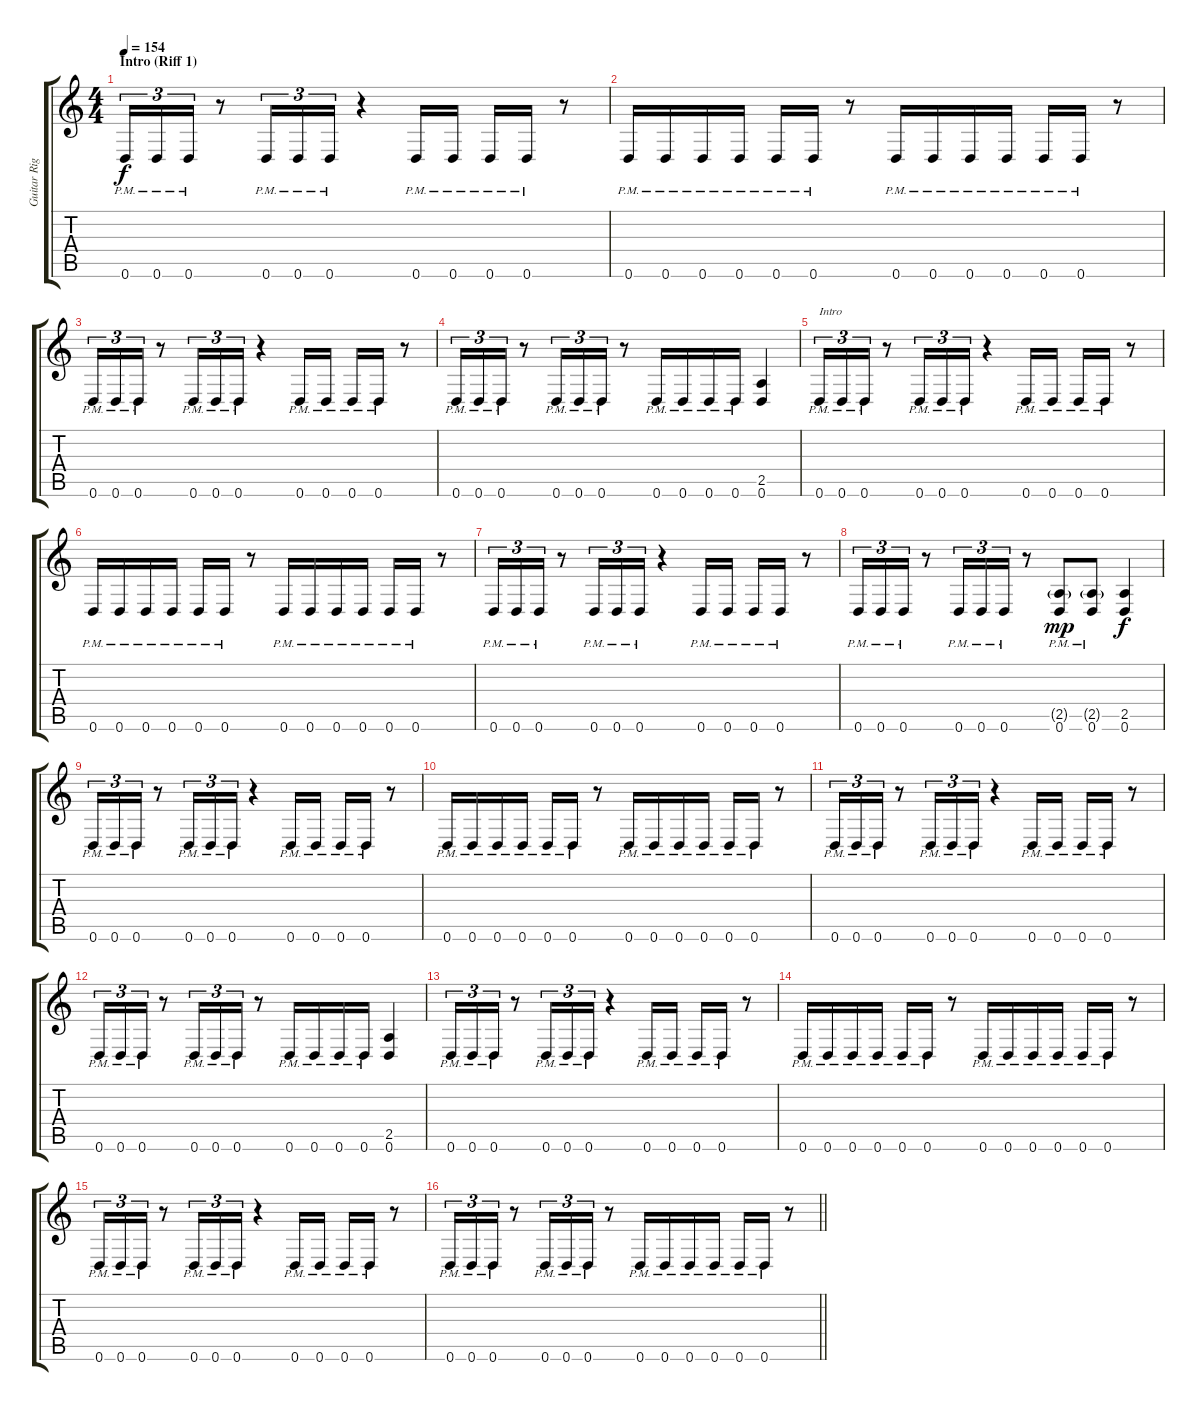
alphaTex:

\track ("Guitar Right" "Guitar Rig") {instrument distortionguitar}
\staff {score tabs}
\tuning (D4 A3 F3 C3 G2 D2) {hide}
\ts (4 4)
\section ("" "Intro (Riff 1)")
\tempo 154
\clef g2
\ks c
0.6{pm}.16{tu (3 2) dy f instrument distortionguitar} 0.6{pm}.16{tu (3 2)} 0.6{pm}.16{tu (3 2)} r.8 0.6{pm}.16{tu (3 2)} 0.6{pm}.16{tu (3 2)} 0.6{pm}.16{tu (3 2)} r.4 0.6{pm}.16 0.6{pm}.16 0.6{pm}.16 0.6{pm}.16 r.8 |
0.6{pm}.16 0.6{pm}.16 0.6{pm}.16 0.6{pm}.16 0.6{pm}.16 0.6{pm}.16 r.8 0.6{pm}.16 0.6{pm}.16 0.6{pm}.16 0.6{pm}.16 0.6{pm}.16 0.6{pm}.16 r.8 |
0.6{pm}.16{tu (3 2)} 0.6{pm}.16{tu (3 2)} 0.6{pm}.16{tu (3 2)} r.8 0.6{pm}.16{tu (3 2)} 0.6{pm}.16{tu (3 2)} 0.6{pm}.16{tu (3 2)} r.4 0.6{pm}.16 0.6{pm}.16 0.6{pm}.16 0.6{pm}.16 r.8 |
0.6{pm}.16{tu (3 2)} 0.6{pm}.16{tu (3 2)} 0.6{pm}.16{tu (3 2)} r.8 0.6{pm}.16{tu (3 2)} 0.6{pm}.16{tu (3 2)} 0.6{pm}.16{tu (3 2)} r.8 0.6{pm}.16 0.6{pm}.16 0.6{pm}.16 0.6{pm}.16 (2.5 0.6).4 |
0.6{pm}.16{tu (3 2) txt "Intro"} 0.6{pm}.16{tu (3 2)} 0.6{pm}.16{tu (3 2)} r.8 0.6{pm}.16{tu (3 2)} 0.6{pm}.16{tu (3 2)} 0.6{pm}.16{tu (3 2)} r.4 0.6{pm}.16 0.6{pm}.16 0.6{pm}.16 0.6{pm}.16 r.8 |
0.6{pm}.16 0.6{pm}.16 0.6{pm}.16 0.6{pm}.16 0.6{pm}.16 0.6{pm}.16 r.8 0.6{pm}.16 0.6{pm}.16 0.6{pm}.16 0.6{pm}.16 0.6{pm}.16 0.6{pm}.16 r.8 |
0.6{pm}.16{tu (3 2)} 0.6{pm}.16{tu (3 2)} 0.6{pm}.16{tu (3 2)} r.8 0.6{pm}.16{tu (3 2)} 0.6{pm}.16{tu (3 2)} 0.6{pm}.16{tu (3 2)} r.4 0.6{pm}.16 0.6{pm}.16 0.6{pm}.16 0.6{pm}.16 r.8 |
0.6{pm}.16{tu (3 2)} 0.6{pm}.16{tu (3 2)} 0.6{pm}.16{tu (3 2)} r.8 0.6{pm}.16{tu (3 2)} 0.6{pm}.16{tu (3 2)} 0.6{pm}.16{tu (3 2)} r.8 (2.5{g pm} 0.6{pm}).8{dy mp} (2.5{g pm} 0.6{pm}).8 (2.5 0.6).4{dy f} |
0.6{pm}.16{tu (3 2)} 0.6{pm}.16{tu (3 2)} 0.6{pm}.16{tu (3 2)} r.8 0.6{pm}.16{tu (3 2)} 0.6{pm}.16{tu (3 2)} 0.6{pm}.16{tu (3 2)} r.4 0.6{pm}.16 0.6{pm}.16 0.6{pm}.16 0.6{pm}.16 r.8 |
0.6{pm}.16 0.6{pm}.16 0.6{pm}.16 0.6{pm}.16 0.6{pm}.16 0.6{pm}.16 r.8 0.6{pm}.16 0.6{pm}.16 0.6{pm}.16 0.6{pm}.16 0.6{pm}.16 0.6{pm}.16 r.8 |
0.6{pm}.16{tu (3 2)} 0.6{pm}.16{tu (3 2)} 0.6{pm}.16{tu (3 2)} r.8 0.6{pm}.16{tu (3 2)} 0.6{pm}.16{tu (3 2)} 0.6{pm}.16{tu (3 2)} r.4 0.6{pm}.16 0.6{pm}.16 0.6{pm}.16 0.6{pm}.16 r.8 |
0.6{pm}.16{tu (3 2)} 0.6{pm}.16{tu (3 2)} 0.6{pm}.16{tu (3 2)} r.8 0.6{pm}.16{tu (3 2)} 0.6{pm}.16{tu (3 2)} 0.6{pm}.16{tu (3 2)} r.8 0.6{pm}.16 0.6{pm}.16 0.6{pm}.16 0.6{pm}.16 (2.5 0.6).4 |
0.6{pm}.16{tu (3 2)} 0.6{pm}.16{tu (3 2)} 0.6{pm}.16{tu (3 2)} r.8 0.6{pm}.16{tu (3 2)} 0.6{pm}.16{tu (3 2)} 0.6{pm}.16{tu (3 2)} r.4 0.6{pm}.16 0.6{pm}.16 0.6{pm}.16 0.6{pm}.16 r.8 |
0.6{pm}.16 0.6{pm}.16 0.6{pm}.16 0.6{pm}.16 0.6{pm}.16 0.6{pm}.16 r.8 0.6{pm}.16 0.6{pm}.16 0.6{pm}.16 0.6{pm}.16 0.6{pm}.16 0.6{pm}.16 r.8 |
0.6{pm}.16{tu (3 2)} 0.6{pm}.16{tu (3 2)} 0.6{pm}.16{tu (3 2)} r.8 0.6{pm}.16{tu (3 2)} 0.6{pm}.16{tu (3 2)} 0.6{pm}.16{tu (3 2)} r.4 0.6{pm}.16 0.6{pm}.16 0.6{pm}.16 0.6{pm}.16 r.8 |
\barLineRight lightlight
0.6{pm}.16{tu (3 2)} 0.6{pm}.16{tu (3 2)} 0.6{pm}.16{tu (3 2)} r.8 0.6{pm}.16{tu (3 2)} 0.6{pm}.16{tu (3 2)} 0.6{pm}.16{tu (3 2)} r.8 0.6{pm}.16 0.6{pm}.16 0.6{pm}.16 0.6{pm}.16 0.6{pm}.16 0.6{pm}.16 r.8
